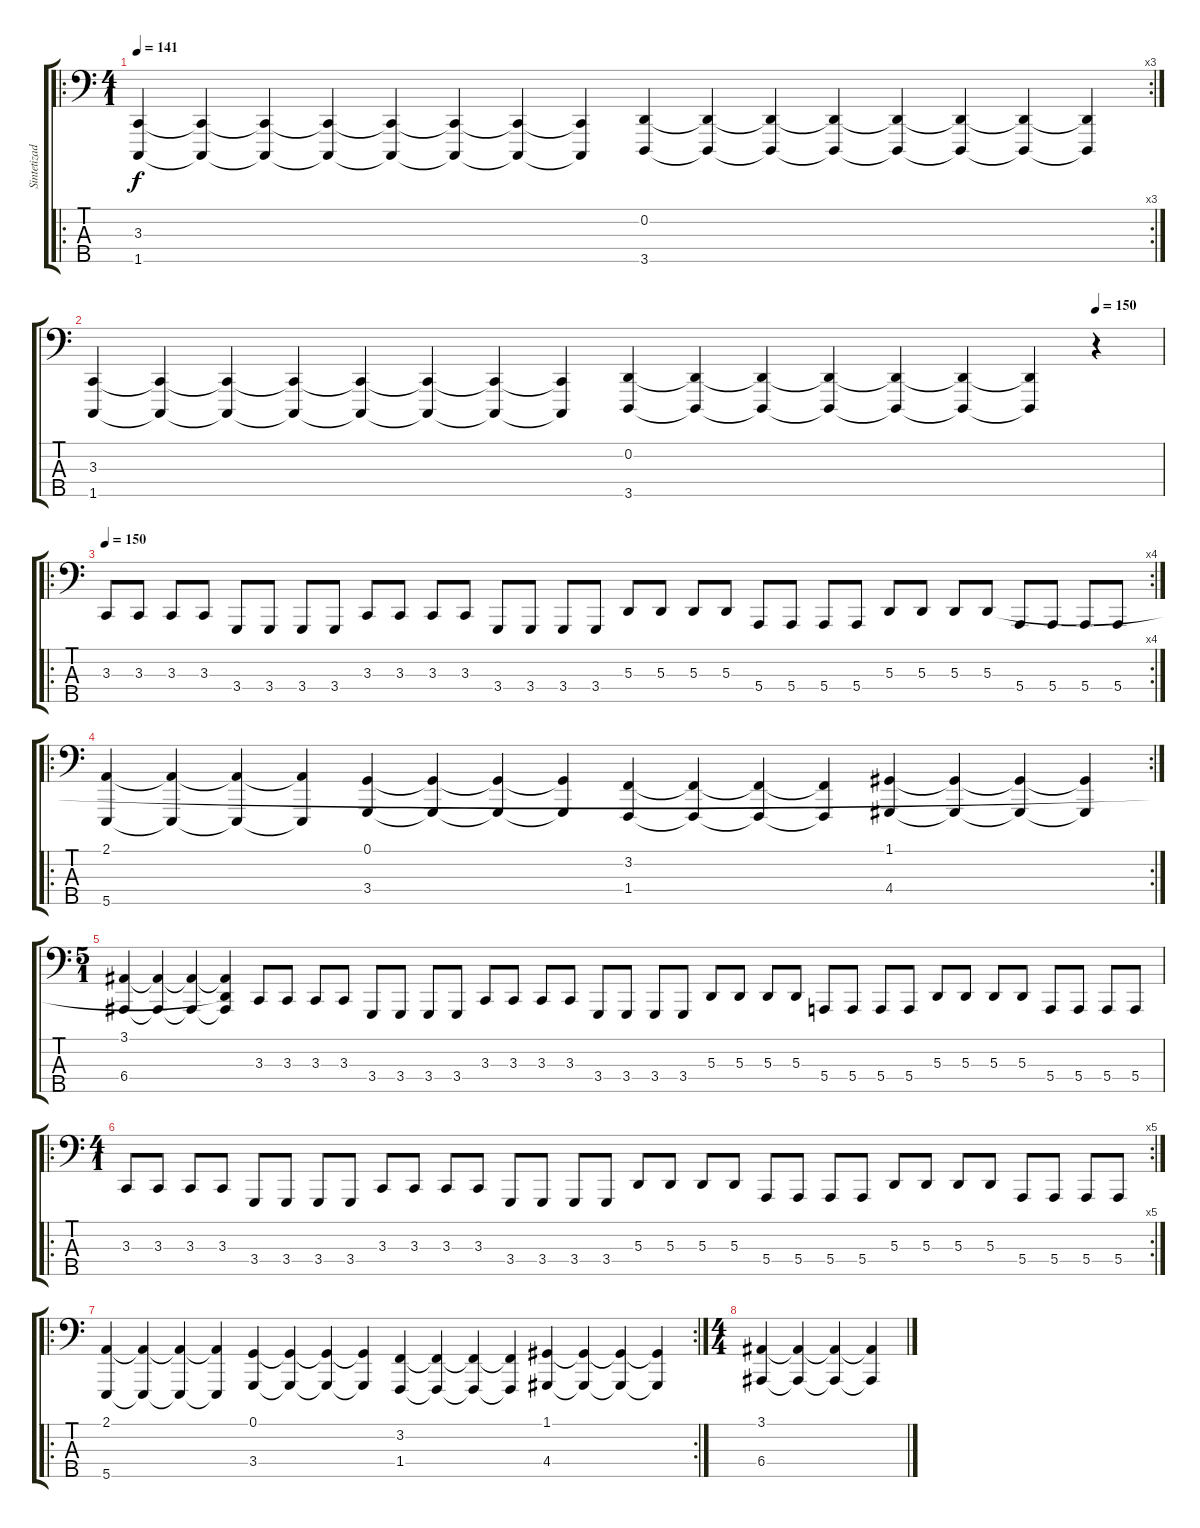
\track ("Sintetizador 2" "Sintetizad") {instrument synthbrass2}
\staff {score tabs}
\tuning (G2 D2 A1 E1 B0) {hide}
\ro
\rc 3
\ts (4 1)
\tempo 141
\clef f4
\ks c
(3.3 1.5).4{dy f instrument synthbrass2} (3.3{t} 1.5{t}).4 (3.3{t} 1.5{t}).4 (3.3{t} 1.5{t}).4 (3.3{t} 1.5{t}).4 (3.3{t} 1.5{t}).4 (3.3{t} 1.5{t}).4 (3.3{t} 1.5{t}).4 (0.2 3.5).4 (0.2{t} 3.5{t}).4 (0.2{t} 3.5{t}).4 (0.2{t} 3.5{t}).4 (0.2{t} 3.5{t}).4 (0.2{t} 3.5{t}).4 (0.2{t} 3.5{t}).4 (0.2{t} 3.5{t}).4 |
\tempo (150 0.9375)
(3.3 1.5).4 (3.3{t} 1.5{t}).4 (3.3{t} 1.5{t}).4 (3.3{t} 1.5{t}).4 (3.3{t} 1.5{t}).4 (3.3{t} 1.5{t}).4 (3.3{t} 1.5{t}).4 (3.3{t} 1.5{t}).4 (0.2 3.5).4 (0.2{t} 3.5{t}).4 (0.2{t} 3.5{t}).4 (0.2{t} 3.5{t}).4 (0.2{t} 3.5{t}).4 (0.2{t} 3.5{t}).4 (0.2{t} 3.5{t}).4 r.4 |
\ro
\rc 4
\tempo 150
3.3.8{volume 12 instrument synthbrass1} 3.3.8 3.3.8 3.3.8 3.4.8 3.4.8 3.4.8 3.4.8 3.3.8 3.3.8 3.3.8 3.3.8 3.4.8 3.4.8 3.4.8 3.4.8 5.3.8 5.3.8 5.3.8 5.3.8 5.4.8 5.4.8 5.4.8 5.4.8 5.3.8 5.3.8 5.3.8 5.3.8 5.4.8 5.4.8 5.4.8 5.4.8 |
\ro
\rc 2
(2.1 5.5).4{volume 13} (2.1{t} 5.5{t}).4 (2.1{t} 5.5{t}).4 (2.1{t} 5.5{t}).4 (0.1 3.4).4 (0.1{t} 3.4{t}).4 (0.1{t} 3.4{t}).4 (0.1{t} 3.4{t}).4 (3.2 1.4).4 (3.2{t} 1.4{t}).4 (3.2{t} 1.4{t}).4 (3.2{t} 1.4{t}).4 (1.1 4.4).4 (1.1{t} 4.4{t}).4 (1.1{t} 4.4{t}).4 (1.1{t} 4.4{t}).4 |
\ts (5 1)
(3.1 6.4).4 (3.1{t} 6.4{t}).4 (3.1{t} 6.4{t}).4 (3.1{t} 5.3{t} 6.4{t}).4 3.3.8{volume 12 instrument synthbrass1} 3.3.8 3.3.8 3.3.8 3.4.8 3.4.8 3.4.8 3.4.8 3.3.8 3.3.8 3.3.8 3.3.8 3.4.8 3.4.8 3.4.8 3.4.8 5.3.8 5.3.8 5.3.8 5.3.8 5.4.8 5.4.8 5.4.8 5.4.8 5.3.8 5.3.8 5.3.8 5.3.8 5.4.8 5.4.8 5.4.8 5.4.8 |
\ro
\rc 5
\ts (4 1)
3.3.8 3.3.8 3.3.8 3.3.8 3.4.8 3.4.8 3.4.8 3.4.8 3.3.8 3.3.8 3.3.8 3.3.8 3.4.8 3.4.8 3.4.8 3.4.8 5.3.8 5.3.8 5.3.8 5.3.8 5.4.8 5.4.8 5.4.8 5.4.8 5.3.8 5.3.8 5.3.8 5.3.8 5.4.8 5.4.8 5.4.8 5.4.8 |
\ro
\rc 2
(2.1 5.5).4{volume 13} (2.1{t} 5.5{t}).4 (2.1{t} 5.5{t}).4 (2.1{t} 5.5{t}).4 (0.1 3.4).4 (0.1{t} 3.4{t}).4 (0.1{t} 3.4{t}).4 (0.1{t} 3.4{t}).4 (3.2 1.4).4 (3.2{t} 1.4{t}).4 (3.2{t} 1.4{t}).4 (3.2{t} 1.4{t}).4 (1.1 4.4).4 (1.1{t} 4.4{t}).4 (1.1{t} 4.4{t}).4 (1.1{t} 4.4{t}).4 |
\ts (4 4)
(3.1 6.4).4 (3.1{t} 6.4{t}).4 (3.1{t} 6.4{t}).4 (3.1{t} 6.4{t}).4
